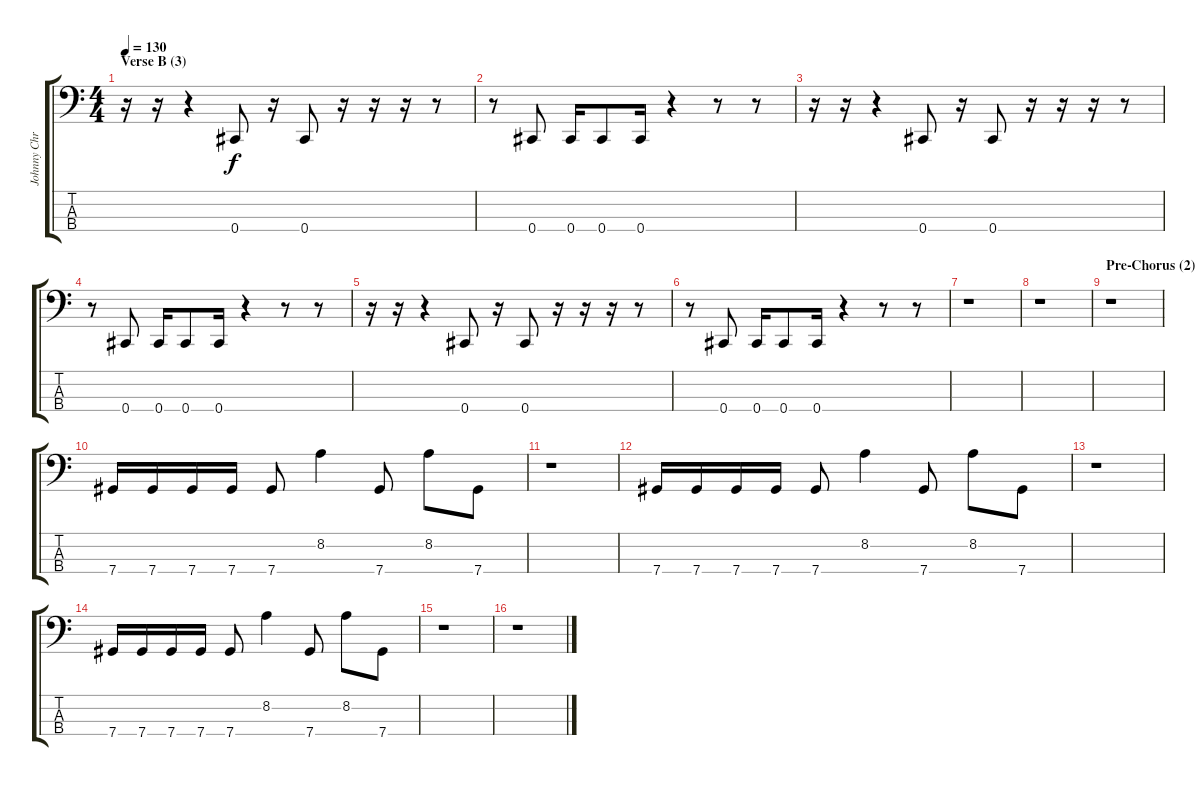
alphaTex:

\track ("Johnny Christ (Slap Bass)" "Johnny Chr") {instrument slapbass1}
\staff {score tabs}
\tuning (Gb2 Db2 Ab1 Db1) {hide}
\ts (4 4)
\section ("" "Verse B (3)")
\tempo 130
\clef f4
\ks c
r.16{dy f} r.16 r.4 0.4.8 r.16 0.4.8 r.16 r.16 r.16 r.8 |
r.8 0.4.8 0.4.16 0.4.8 0.4.16 r.4 r.8 r.8 |
r.16 r.16 r.4 0.4.8 r.16 0.4.8 r.16 r.16 r.16 r.8 |
r.8 0.4.8 0.4.16 0.4.8 0.4.16 r.4 r.8 r.8 |
r.16 r.16 r.4 0.4.8 r.16 0.4.8 r.16 r.16 r.16 r.8 |
r.8 0.4.8 0.4.16 0.4.8 0.4.16 r.4 r.8 r.8 |
r.1 |
r.1 |
\section ("" "Pre-Chorus (2)")
r.1 |
7.4.16 7.4.16 7.4.16 7.4.16 7.4.8 8.2.4 7.4.8 8.2.8 7.4.8 |
r.1 |
7.4.16 7.4.16 7.4.16 7.4.16 7.4.8 8.2.4 7.4.8 8.2.8 7.4.8 |
r.1 |
7.4.16 7.4.16 7.4.16 7.4.16 7.4.8 8.2.4 7.4.8 8.2.8 7.4.8 |
r.1 |
r.1
